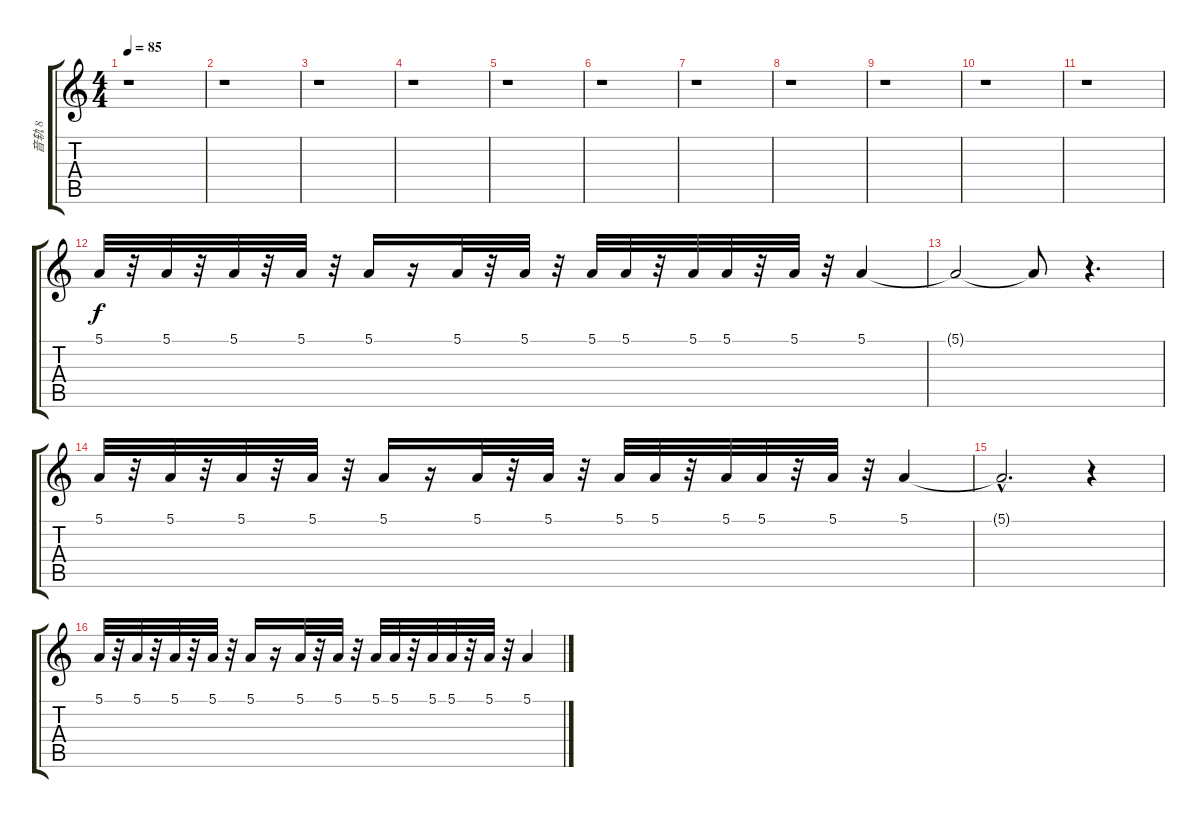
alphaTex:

\track ("音轨 8" "音轨 8") {instrument sopranosax}
\staff {score tabs}
\tuning (E4 B3 G3 D3 A2 E2) {hide}
\ts (4 4)
\tempo 85
\clef g2
\ks c
r.1{dy f} |
r.1 |
r.1 |
r.1 |
r.1 |
r.1 |
r.1 |
r.1 |
r.1 |
r.1 |
r.1 |
5.1.32 r.32 5.1.32 r.32 5.1.32 r.32 5.1.32 r.32 5.1.16 r.16 5.1.32 r.32 5.1.32 r.32 5.1.32 5.1.32 r.32 5.1.32 5.1.32 r.32 5.1.32 r.32 5.1.4 |
5.1{t}.2 5.1{t}.8 r.4{d} |
5.1.32 r.32 5.1.32 r.32 5.1.32 r.32 5.1.32 r.32 5.1.16 r.16 5.1.32 r.32 5.1.32 r.32 5.1.32 5.1.32 r.32 5.1.32 5.1.32 r.32 5.1.32 r.32 5.1.4 |
5.1{hac t}.2{d} r.4 |
5.1.32 r.32 5.1.32 r.32 5.1.32 r.32 5.1.32 r.32 5.1.16 r.16 5.1.32 r.32 5.1.32 r.32 5.1.32 5.1.32 r.32 5.1.32 5.1.32 r.32 5.1.32 r.32 5.1.4
